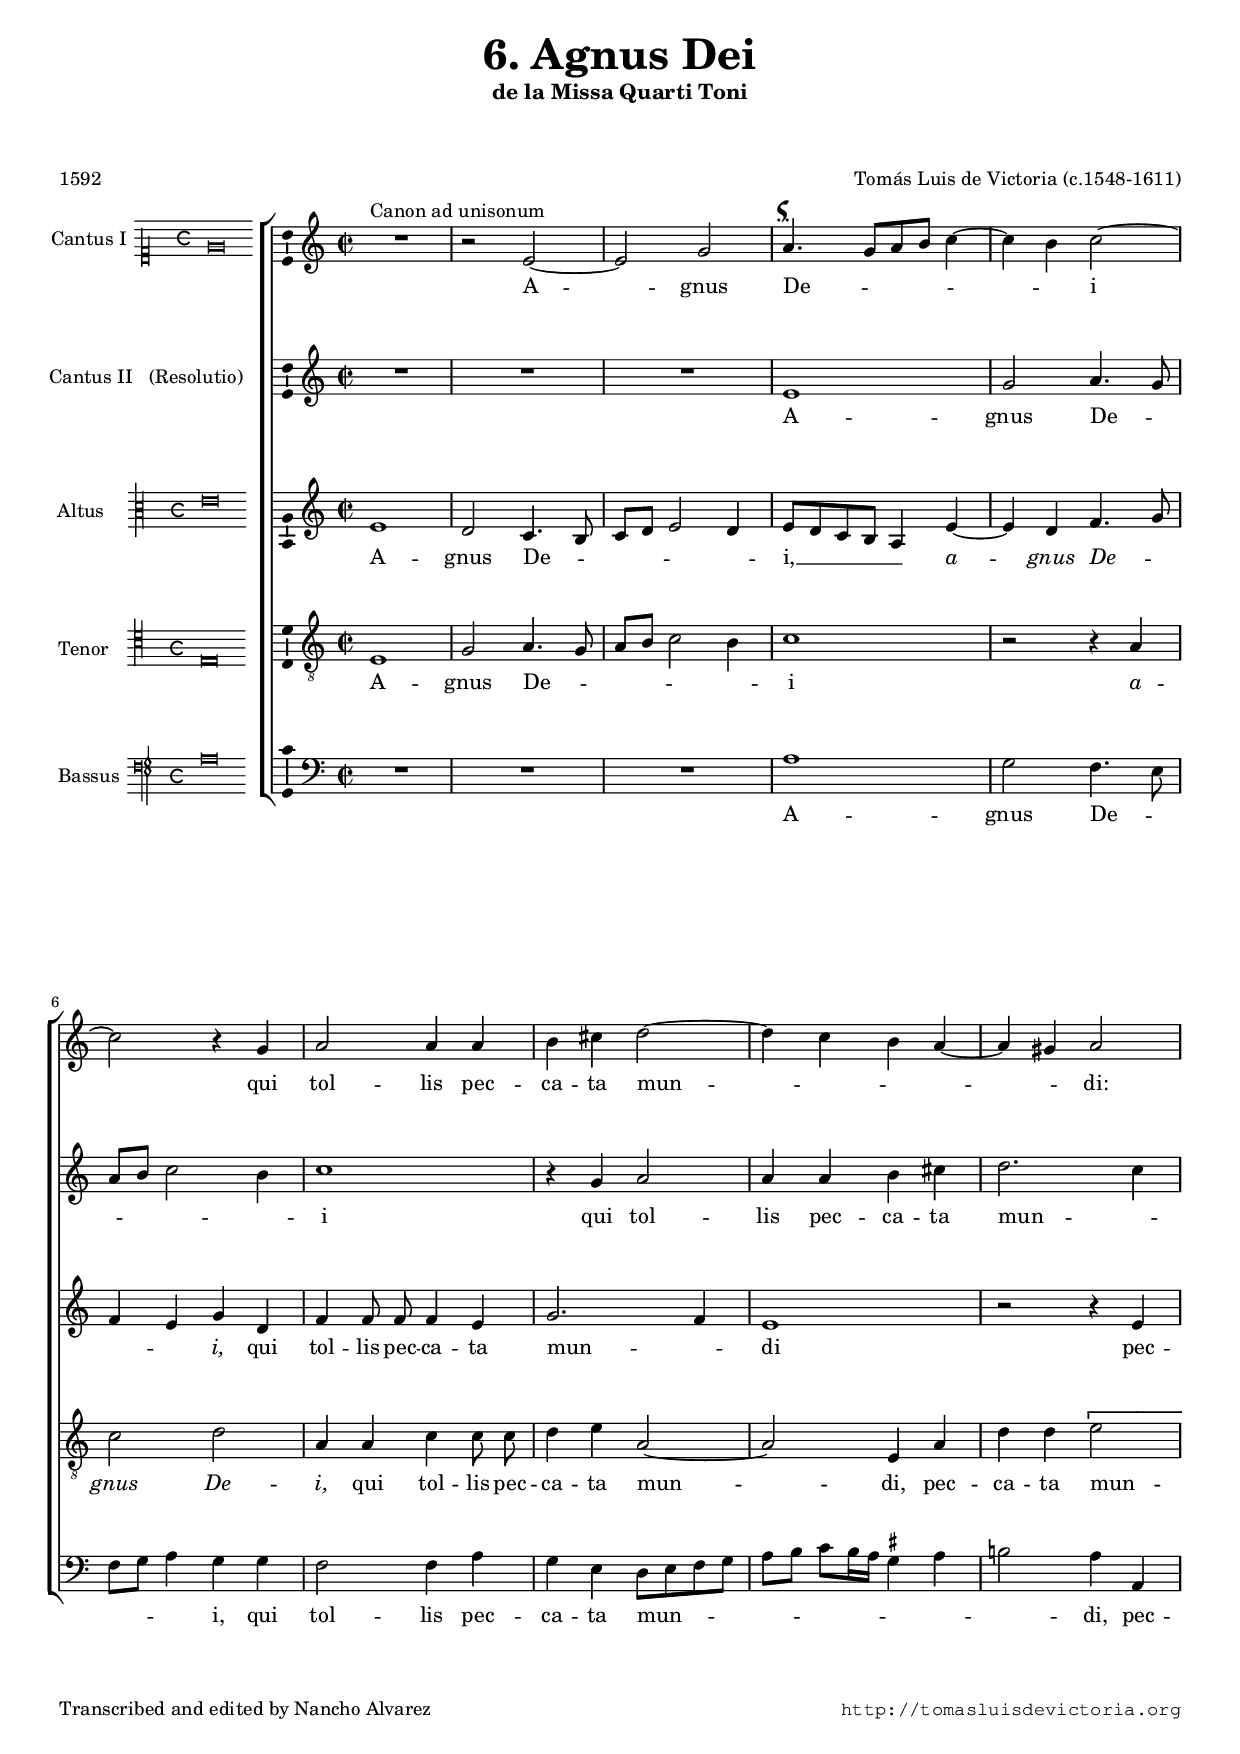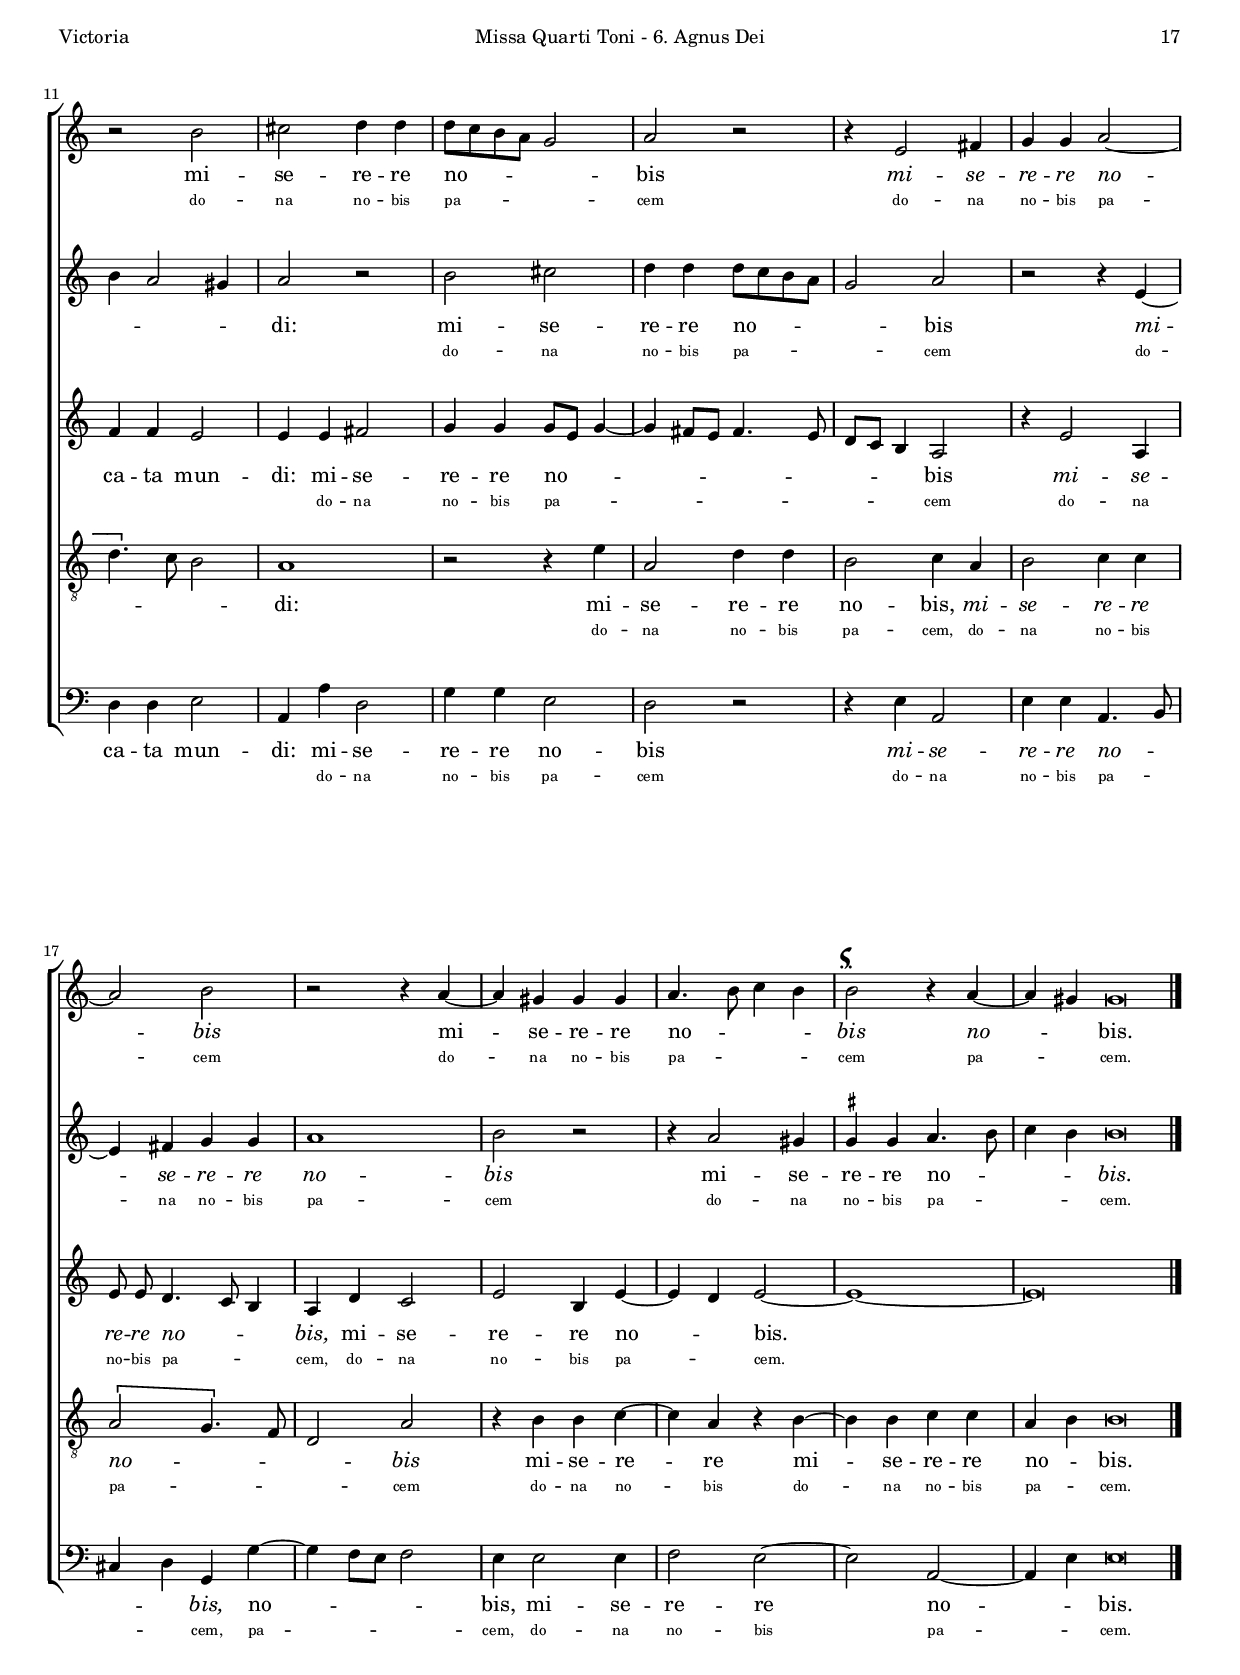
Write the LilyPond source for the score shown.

\version "2.18.0"

#(set-default-paper-size "a4")
#(set-global-staff-size 16.5)
#(ly:set-option 'point-and-click #f)
%mobile -s13.0 -i3.2

italicas=\override LyricText.font-shape = #'italic
rectas=\override LyricText.font-shape = #'upright
ss=\once \set suggestAccidentals = ##t
incipitwidth = 20
mtempo={\tempo 4 = 100}
mtempob={\tempo 4 = 50}
letrapequena=\override LyricText.font-size = #-2

htitle="Missa Quarti Toni - 6. Agnus Dei"
hcomposer="Victoria"

\header {
	title=\markup{\fontsize #3 "6. Agnus Dei"}
	subtitle="de la Missa Quarti Toni"
	subsubtitle=\markup{\null \vspace #2 }
	composer=\markup{"Tomás Luis de Victoria (c.1548-1611)"}
        pdfauthor=\composer
	%opus="(-)"
	poet=\markup{"1592"}
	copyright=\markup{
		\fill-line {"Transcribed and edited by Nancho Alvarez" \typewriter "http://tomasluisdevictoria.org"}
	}
%	tagline=""
}


global={\key c \major \time 2/2 \skip 1*22 \bar "|."  }

cantus={
        \once \override TextScript.padding = #1
        s4*0^\markup{"Canon ad unisonum"}
	R1*4/4 |
	r2 e' ~ |
	e' g' |
	s4*0^\markup{\musicglyph #"scripts.usignumcongruentiae"}
	a'4.  g'8[ a' b'] c''4 ~ |
%5
	c'' b' c''2 ~ |
	c'' r4 g' |
	a'2 a'4 a' |
	b' cis'' d''2 ~ |
	d''4 c'' b' a' ~ |
%10
	a' gis' a'2 |
	r b' |
	cis'' d''4 d'' |
	d''8 c'' b' a' g'2 |
	a' r |
%15
	r4 e'2 fis'4 |
	g' g' a'2 ~ |
	a' b' |
	r r4 a' ~ |
	a' gis' gis' gis' |
%20
	a'4. b'8 c''4 b' |
	s4*0^\markup{\musicglyph #"scripts.usignumcongruentiae"}
	b'2 r4 a' ~ |
	a' gis' \mtempob gis'\breve*1/4 
}

cantusdos={
	R1*4/4 |
	R1*4/4 |
	R1*4/4 |
	e'1|
%5
	g'2 a'4. g'8 |
	a' b' c''2 b'4 |
	c''1 |
	r4 g' a'2 |
	a'4 a' b' cis'' |
%10
	d''2. c''4 |
	b' a'2 gis'4 |
	a'2 r |
	b' cis'' |
	d''4 d'' d''8 c'' b' a' |
%15
	g'2 a' |
	r r4 e' ~ |
	e' fis' g' g' |
	a'1 |
	b'2 r |
%20
	r4 a'2 gis'4 |
	\ss gis' gis' a'4. b'8 |
	c''4 b' b'\breve*1/4
}

altus={
	e'1 |
	d'2 c'4. b8 |
	c' d' e'2 d'4 |
	e'8 d' c' b a4 e' ~ |
%5
	e' d' f'4. g'8 |
	f'4 e' g' d' |
	\set Staff.autoBeaming = ##f
	f' f'8 f' f'4 e' |
	\set Staff.autoBeaming = ##t
	g'2. f'4 |
	e'1 |
%10
	r2 r4 e' |
	f' f' e'2 |
	e'4 e' fis'2 |
	g'4 g' g'8 e' g'4 ~ |
	g' fis'8 e' fis'4. e'8 | % la copia no tiene el sostenido
%15
	d' c' b4 a2 |
	r4 e'2 a4 |
	\set Staff.autoBeaming = ##f
	e'8 e' d'4. c'8 b4 |
	\set Staff.autoBeaming = ##t
	a d' c'2 |
	e' b4 e' ~ |
%20
	e' d' e'2 ~ |
	e'1 ~ |
	e'\breve*1/2
}

tenor={
	e1 |
	g2 a4. g8 |
	a b c'2 b4 |
	c'1 |
%5
	r2 r4 a |
	c'2 d' |
	\set Staff.autoBeaming = ##f
	a4 a c' c'8 c' |
	\set Staff.autoBeaming = ##t
	d'4 e' a2 ~ |
	a e4 a |
%10
	d' d' \[e'2 |
	d'4.\] c'8 b2 |
	a1 |
	r2 r4 e' |
	a2 d'4 d' |
%15
	b2 c'4 a |
	b2 c'4 c' |
	\[a2 g4.\] f8 |
	d2 a |
	r4 b b c' ~ |
%20
	c' a r b ~ |
	b b c' c' |
	a b b\breve*1/4
}

bassus={
	R1*4/4 |
	R1*4/4 |
	R1*4/4 |
	a1 |
%5
	g2 f4. e8 |
	f g a4 g g |
	f2 f4 a |
	g e d8 e f g |
	 a[ b]  c'[ b16 a] \ss gis4 a |
%10
	b!2 a4 a, |
	d d e2 |
	a,4 a d2 |
	g4 g e2 |
	d r |
%15
	r4 e a,2 |
	e4 e a,4. b,8 |
	cis4 d g, g ~ |
	g f8 e f2 |
	e4 e2 e4 |
%20
	f2 e ~ |
	e a, ~ |
	a,4 e e\breve*1/4
}

textocantus=\lyricmode{
A -- _ gnus De -- _ _ _ _ _ _ i _
qui tol -- lis pec -- ca -- ta mun -- _ _ _ _ _ _ di:
mi -- se -- re -- re no -- _ _ _ _ bis
\italicas
mi -- se -- re -- re no -- _ bis
\rectas
mi -- _ se -- re -- re no -- _ _ _ \italicas bis
no -- _ _ \rectas bis.
}
textocantusb=\lyricmode{
\letrapequena
_ _ _ _ _ _ _ _ _ _ _ _ _ _ _ _ 
_ _ _ _ _ _ _ _ _ _
do -- na no -- bis pa -- _ _ _ _ cem
do -- na no -- bis pa -- _ cem
do -- _ na no -- bis pa -- _ _ _ cem
pa -- _ _ cem.
}


textocantusdos=\lyricmode{
A -- gnus De -- _ _ _ _ _ i
qui tol -- lis pec -- ca -- ta mun -- _ _ _ _ di:
mi -- se -- re -- re no -- _ _ _ _ bis
\italicas
mi -- _ se -- re -- re no -- bis
\rectas
mi -- se -- re -- re no -- _ _ _ \italicas bis. 
}
textocantusdosb=\lyricmode{
\letrapequena
_ _ _ _ _ _ _ _ _ _ _ _ _ _ 
_ _ _ _ _ _ _ 
do -- na no -- bis pa -- _ _ _ _ cem
do -- _ na no -- bis pa -- cem
do -- na no -- bis pa -- _ _ _ cem.
}

textoaltus=\lyricmode{
A -- gnus De -- _ _ _ _ _ i, __ _ _ _ _
\italicas
a -- _ gnus De -- _ _ _ i,
\rectas
qui tol -- lis pec -- ca -- ta mun -- _ di
pec -- ca -- ta mun -- di:
mi -- se -- re -- re no -- _ _ _ _ _ _ _ _ _ _ bis
\italicas
mi -- se -- re -- re no -- _ _ bis,
\rectas
mi -- se -- re -- re no -- _ _ bis. _ _ 
}
textoaltusb=\lyricmode{
\letrapequena
_ _ _ _ _ _ _ _ _ _ _ _ _ _ _ _ 
_ _ _ _ _ _ _ _ _ _ _ _ _ _ _ _ _ _ _ 
do -- na no -- bis pa -- _ _ _ _ _ _ _ _ _ _ cem
do -- na no -- bis pa -- _ _ cem,
do -- na no -- bis pa -- _ _ cem. _ _ 
}

textotenor=\lyricmode{
A -- gnus De -- _ _ _ _ _ i
\italicas
a -- gnus De -- i,
\rectas
qui tol -- lis pec -- ca -- ta mun -- _ di,
pec -- ca -- ta mun -- _ _ _ di:
mi -- se -- re -- re no -- bis,
\italicas
mi -- se -- re -- re no -- _ _ _ bis
\rectas
mi -- se -- re -- _ re
mi -- _ se -- re -- re no -- _ bis.
}
textotenorb=\lyricmode{
\letrapequena
_ _ _ _ _ _ _ _ _ _ _ _ _ _ _ 
_ _ _ _ _ _ _ _ _ _ _ _ _ _ _ 
do -- na no -- bis pa -- cem,
do -- na no -- bis pa -- _ _ _ cem
do -- na no -- _ bis
do -- _ na no -- bis pa -- _ cem.
}

textobassus=\lyricmode{
A -- gnus De -- _ _ _ _ i,
qui tol -- lis pec -- ca -- ta mun -- _ _ _ _ _ _ _ _ _ _ _ di,
pec -- ca -- ta mun -- di:
mi -- se -- re -- re no -- bis
\italicas
mi -- se -- re -- re no -- _ _ _ bis,
\rectas
no -- _ _ _ _ bis,
mi -- se -- re -- re _ no -- _ _ bis.
}
textobassusb=\lyricmode{
\letrapequena
_ _ _ _ _ _ _ _ _ _ _ _ _ _ _ _ 
_ _ _ _ _ _ _ _ _ _ _ _ _ _ _ _ 
do -- na no -- bis pa -- cem
do -- na no -- bis pa -- _ _ _ cem,
pa -- _ _ _ _ cem,
do -- na no -- bis _ pa -- _ _ cem.
}


incipitcantus=\markup{
	\score{
		{ 
		\set Staff.instrumentName="Cantus I "
		\override NoteHead.style = #'neomensural
		\override Staff.TimeSignature.style = #'neomensural
		\cadenzaOn 
		\clef "petrucci-c1"
		\key c \major
		\time 4/4
                e'\breve
		} 

	\layout { line-width=\incipitwidth indent = 0 }
	}
}

incipitaltus=\markup{
	\score{
		{ 
		\set Staff.instrumentName="Altus    "
		\override NoteHead.style = #'neomensural 
		\override Staff.TimeSignature.style = #'neomensural
		\cadenzaOn 
		\clef "petrucci-c3"
		\key c \major
		\time 4/4
                e'\breve
		} 
	\layout { line-width=\incipitwidth indent = 0 }
	}
}


incipittenor=\markup{
	\score{
		{ 
		\set Staff.instrumentName="Tenor   "
		\override NoteHead.style = #'neomensural 
		\override Staff.TimeSignature.style = #'neomensural
		\cadenzaOn 
		\clef "petrucci-c4"
		\key c \major
		\time 4/4
                e\breve
		} 
	\layout { line-width=\incipitwidth indent=0 }
	}
}

incipitbassus=\markup{
	\score{
		{ 
		\set Staff.instrumentName="Bassus "
		\override NoteHead.style = #'neomensural
		\override Staff.TimeSignature.style = #'neomensural
		\cadenzaOn 
		\clef "petrucci-f4"
		\key c \major
		\time 4/4
                a\breve
		} 
	\layout { line-width=\incipitwidth indent = 0 }
	}
}

%\layout {
%       \context {\Voice
%               \remove Ligature_bracket_engraver
%               \consists Mensural_ligature_engraver
%       }
%       line-width=\incipitwidth
%       indent = 0
%}

\score {\transpose c' c'{
\new ChoirStaff<<

	\new Staff <<\global
	\new Voice="v1" {
		\set Staff.instrumentName=\incipitcantus
		\clef "treble"
		\cantus }
	\new Lyrics \lyricsto "v1" {\textocantus }
	\new Lyrics \lyricsto "v1" {\textocantusb }
	>>

        \new Staff <<\global
	\new Voice="v5" {
		\set Staff.instrumentName=\markup{"Cantus II   (Resolutio)  "}
		\clef "treble"
		\cantusdos }
	\new Lyrics \lyricsto "v5" {\textocantusdos }
	\new Lyrics \lyricsto "v5" {\textocantusdosb }
	>>

	\new Staff <<\global
	\new Voice="v2" {
		\set Staff.instrumentName=\incipitaltus
		\clef "treble"
		\altus }
	\new Lyrics \lyricsto "v2" {\textoaltus }
	\new Lyrics \lyricsto "v2" {\textoaltusb }
	>>
	
	\new Staff <<\global
	\new Voice="v3" {
		\set Staff.instrumentName=\incipittenor
		\clef "G_8"
		\tenor }
	\new Lyrics \lyricsto "v3" {\textotenor }
	\new Lyrics \lyricsto "v3" {\textotenorb }
	>>

	\new Staff <<\global
	\new Voice="v4" {
		\set Staff.instrumentName=\incipitbassus
		\clef "bass"
		\bassus }
	\new Lyrics \lyricsto "v4" {\textobassus }
	\new Lyrics \lyricsto "v4" {\textobassusb }
	>>
	
>>

	} % transpose

\layout{ 
	\context {\Lyrics 
		\override VerticalAxisGroup.staff-affinity = #UP
		\override VerticalAxisGroup.nonstaff-relatedstaff-spacing =
			#'((basic-distance . 0) (minimum-distance . 0) (padding . 1))
		\override LyricText.font-size = #1.2
		\override LyricHyphen.minimum-distance = #0.5
	}
	\context {\Score 
		tempoHideNote = ##t
		\override BarNumber.padding = #2 
	}
	\context {\Voice 
		melismaBusyProperties = #'()
		%autoBeaming = ##f
	}
	\context {\Staff 
                %\RemoveEmptyStaves
                %\override VerticalAxisGroup.remove-first = ##t
		\override VerticalAxisGroup.staff-staff-spacing =
			#'((basic-distance . 11) (minimum-distance . 0) (padding . 1))
		\consists Ambitus_engraver 
		\override LigatureBracket.padding = #1
	}
}

%\midi { \mtempo }

}


\paper{
	evenHeaderMarkup=\markup  \fill-line { \fromproperty #'page:page-number-string \htitle \hcomposer }
	oddHeaderMarkup= \markup  \fill-line { \on-the-fly #not-first-page \hcomposer \on-the-fly #not-first-page \htitle \on-the-fly #not-first-page \fromproperty #'page:page-number-string }
	%system-count=20
	%page-count = 8
	ragged-last-bottom = ##f
	indent=3.6\cm
	system-system-spacing =
	#'((basic-distance . 22) (minimum-distance . 0) (padding . 5))
	top-system-spacing = % header
	#'((basic-distance . 8) (minimum-distance . 0) (padding . 0))
	last-bottom-spacing = % footer
	#'((basic-distance . 12) (minimum-distance . 0) (padding . 0))
	markup-system-spacing.padding = #1.5

first-page-number=16
oddHeaderMarkup=\markup \fill-line {\hcomposer \htitle \fromproperty #'page:page-number-string }
evenHeaderMarkup=\markup \fill-line {\on-the-fly #not-first-page \fromproperty #'page:page-number-string \on-the-fly #not-first-page \htitle \on-the-fly #not-first-page \hcomposer }
}